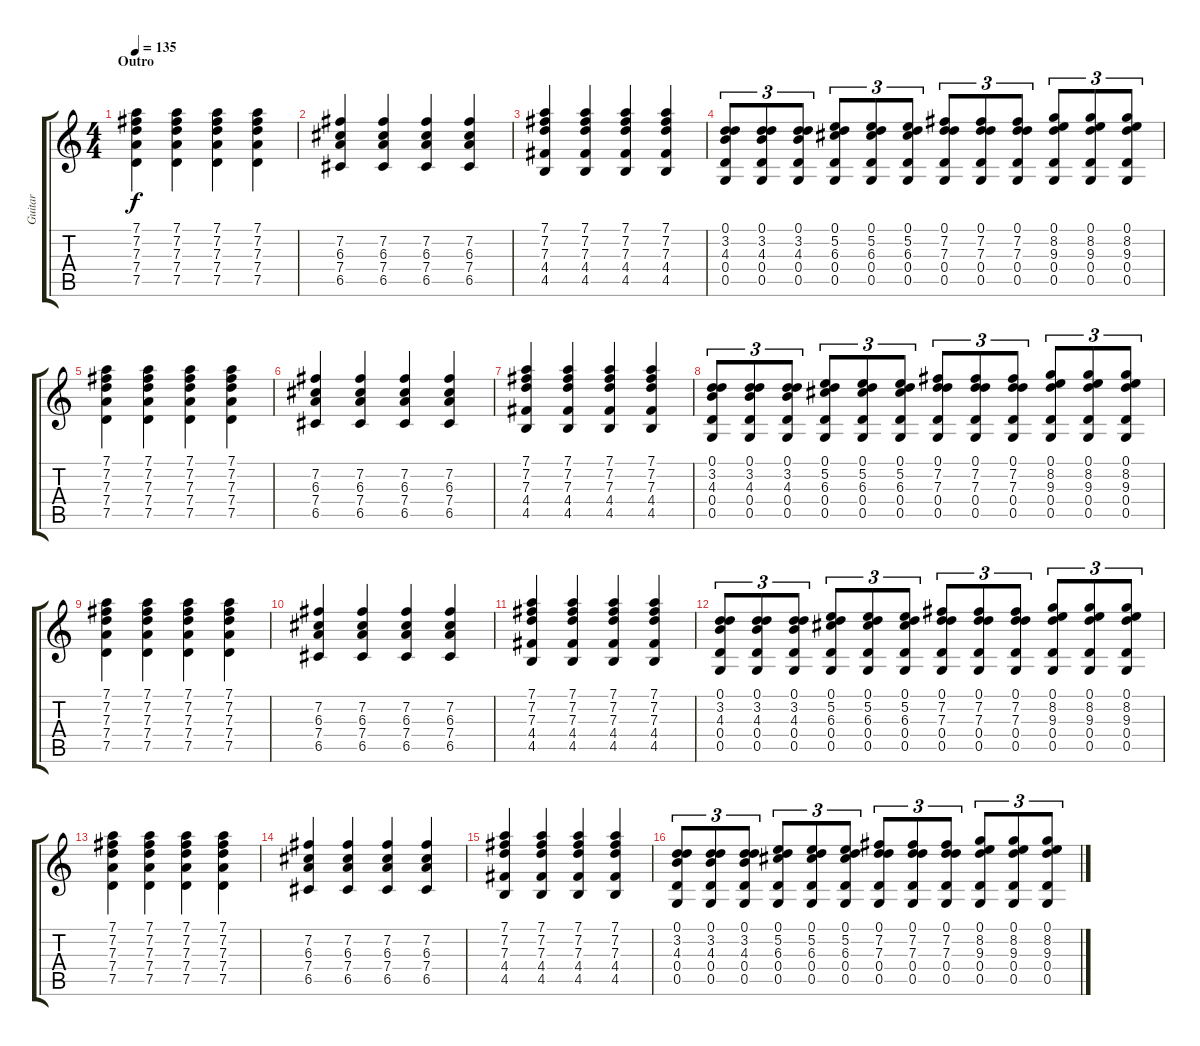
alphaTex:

\track ("Guitar" "Guitar") {instrument overdrivenguitar}
\staff {score tabs}
\tuning (D4 B3 G3 D3 G2 D2) {hide}
\ts (4 4)
\section ("" "Outro")
\tempo 135
\clef g2
\ks c
(7.1 7.2 7.3 7.4 7.5).4{dy f} (7.1 7.2 7.3 7.4 7.5).4 (7.1 7.2 7.3 7.4 7.5).4 (7.1 7.2 7.3 7.4 7.5).4 |
(7.2 6.3 7.4 6.5).4 (7.2 6.3 7.4 6.5).4 (7.2 6.3 7.4 6.5).4 (7.2 6.3 7.4 6.5).4 |
(7.1 7.2 7.3 4.4 4.5).4 (7.1 7.2 7.3 4.4 4.5).4 (7.1 7.2 7.3 4.4 4.5).4 (7.1 7.2 7.3 4.4 4.5).4 |
(0.1 3.2 4.3 0.4 0.5).8{tu (3 2)} (0.1 3.2 4.3 0.4 0.5).8{tu (3 2)} (0.1 3.2 4.3 0.4 0.5).8{tu (3 2)} (0.1 5.2 6.3 0.4 0.5).8{tu (3 2)} (0.1 5.2 6.3 0.4 0.5).8{tu (3 2)} (0.1 5.2 6.3 0.4 0.5).8{tu (3 2)} (0.1 7.2 7.3 0.4 0.5).8{tu (3 2)} (0.1 7.2 7.3 0.4 0.5).8{tu (3 2)} (0.1 7.2 7.3 0.4 0.5).8{tu (3 2)} (0.1 8.2 9.3 0.4 0.5).8{tu (3 2)} (0.1 8.2 9.3 0.4 0.5).8{tu (3 2)} (0.1 8.2 9.3 0.4 0.5).8{tu (3 2)} |
(7.1 7.2 7.3 7.4 7.5).4 (7.1 7.2 7.3 7.4 7.5).4 (7.1 7.2 7.3 7.4 7.5).4 (7.1 7.2 7.3 7.4 7.5).4 |
(7.2 6.3 7.4 6.5).4 (7.2 6.3 7.4 6.5).4 (7.2 6.3 7.4 6.5).4 (7.2 6.3 7.4 6.5).4 |
(7.1 7.2 7.3 4.4 4.5).4 (7.1 7.2 7.3 4.4 4.5).4 (7.1 7.2 7.3 4.4 4.5).4 (7.1 7.2 7.3 4.4 4.5).4 |
(0.1 3.2 4.3 0.4 0.5).8{tu (3 2)} (0.1 3.2 4.3 0.4 0.5).8{tu (3 2)} (0.1 3.2 4.3 0.4 0.5).8{tu (3 2)} (0.1 5.2 6.3 0.4 0.5).8{tu (3 2)} (0.1 5.2 6.3 0.4 0.5).8{tu (3 2)} (0.1 5.2 6.3 0.4 0.5).8{tu (3 2)} (0.1 7.2 7.3 0.4 0.5).8{tu (3 2)} (0.1 7.2 7.3 0.4 0.5).8{tu (3 2)} (0.1 7.2 7.3 0.4 0.5).8{tu (3 2)} (0.1 8.2 9.3 0.4 0.5).8{tu (3 2)} (0.1 8.2 9.3 0.4 0.5).8{tu (3 2)} (0.1 8.2 9.3 0.4 0.5).8{tu (3 2)} |
(7.1 7.2 7.3 7.4 7.5).4 (7.1 7.2 7.3 7.4 7.5).4 (7.1 7.2 7.3 7.4 7.5).4 (7.1 7.2 7.3 7.4 7.5).4 |
(7.2 6.3 7.4 6.5).4 (7.2 6.3 7.4 6.5).4 (7.2 6.3 7.4 6.5).4 (7.2 6.3 7.4 6.5).4 |
(7.1 7.2 7.3 4.4 4.5).4 (7.1 7.2 7.3 4.4 4.5).4 (7.1 7.2 7.3 4.4 4.5).4 (7.1 7.2 7.3 4.4 4.5).4 |
(0.1 3.2 4.3 0.4 0.5).8{tu (3 2)} (0.1 3.2 4.3 0.4 0.5).8{tu (3 2)} (0.1 3.2 4.3 0.4 0.5).8{tu (3 2)} (0.1 5.2 6.3 0.4 0.5).8{tu (3 2)} (0.1 5.2 6.3 0.4 0.5).8{tu (3 2)} (0.1 5.2 6.3 0.4 0.5).8{tu (3 2)} (0.1 7.2 7.3 0.4 0.5).8{tu (3 2)} (0.1 7.2 7.3 0.4 0.5).8{tu (3 2)} (0.1 7.2 7.3 0.4 0.5).8{tu (3 2)} (0.1 8.2 9.3 0.4 0.5).8{tu (3 2)} (0.1 8.2 9.3 0.4 0.5).8{tu (3 2)} (0.1 8.2 9.3 0.4 0.5).8{tu (3 2)} |
(7.1 7.2 7.3 7.4 7.5).4 (7.1 7.2 7.3 7.4 7.5).4 (7.1 7.2 7.3 7.4 7.5).4 (7.1 7.2 7.3 7.4 7.5).4 |
(7.2 6.3 7.4 6.5).4 (7.2 6.3 7.4 6.5).4 (7.2 6.3 7.4 6.5).4 (7.2 6.3 7.4 6.5).4 |
(7.1 7.2 7.3 4.4 4.5).4 (7.1 7.2 7.3 4.4 4.5).4 (7.1 7.2 7.3 4.4 4.5).4 (7.1 7.2 7.3 4.4 4.5).4 |
(0.1 3.2 4.3 0.4 0.5).8{tu (3 2)} (0.1 3.2 4.3 0.4 0.5).8{tu (3 2)} (0.1 3.2 4.3 0.4 0.5).8{tu (3 2)} (0.1 5.2 6.3 0.4 0.5).8{tu (3 2)} (0.1 5.2 6.3 0.4 0.5).8{tu (3 2)} (0.1 5.2 6.3 0.4 0.5).8{tu (3 2)} (0.1 7.2 7.3 0.4 0.5).8{tu (3 2)} (0.1 7.2 7.3 0.4 0.5).8{tu (3 2)} (0.1 7.2 7.3 0.4 0.5).8{tu (3 2)} (0.1 8.2 9.3 0.4 0.5).8{tu (3 2)} (0.1 8.2 9.3 0.4 0.5).8{tu (3 2)} (0.1 8.2 9.3 0.4 0.5).8{tu (3 2)}
